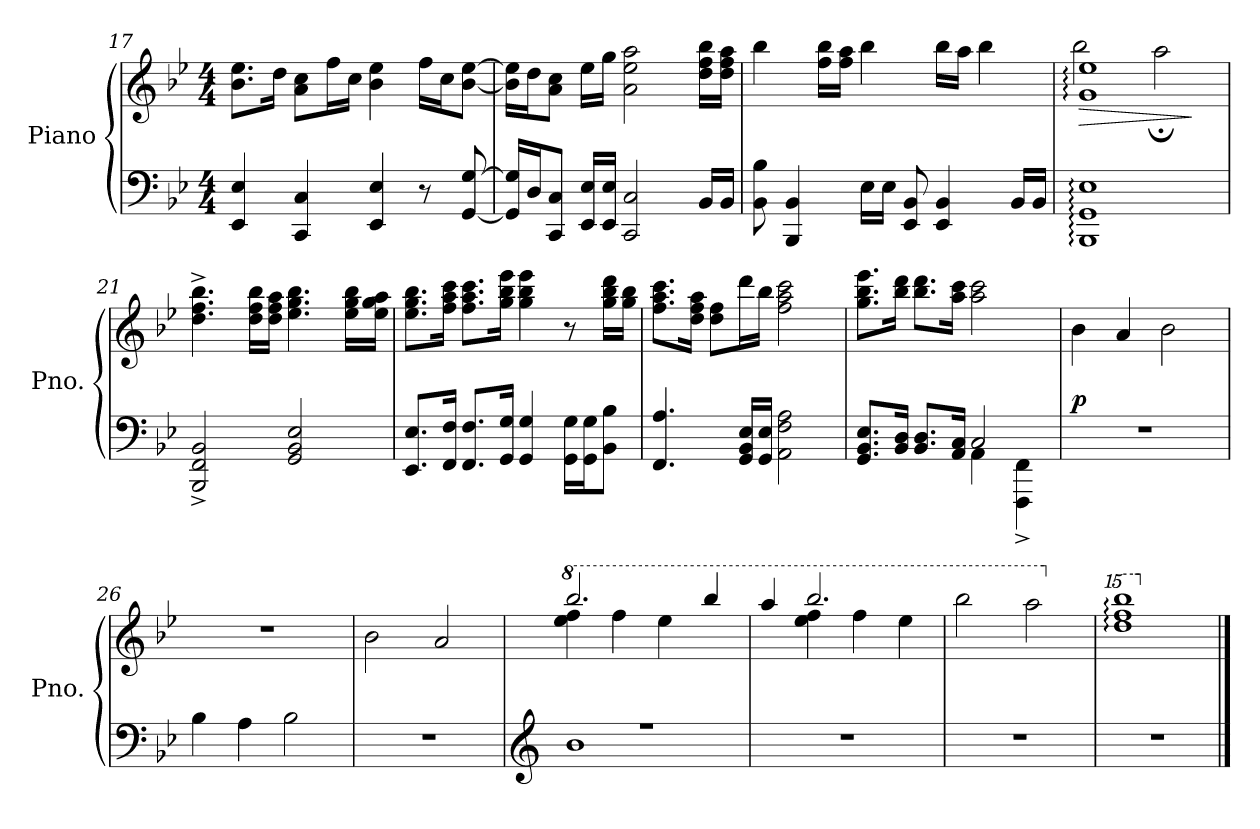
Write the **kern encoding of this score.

**kern	**kern	**dynam
*part1	*part1	*part1
*staff2	*staff1	*staff1/2
*I"Piano	*	*
*I'Pno.	*	*
!!LO:PB:g=z
*clefF4	*clefG2	*
*k[b-e-]	*k[b-e-]	*
*M4/4	*M4/4	*
=17	=17	=17
4EE-/ 4E-/	8.b-\ 8.ee-\L	.
.	16dd\Jk	.
4CC/ 4C/	8a\ 8cc\L	.
.	16ff\L	.
.	16cc\JJ	.
4EE-/ 4E-/	4b-\ 4ee-\	.
8r	16ff\LL	.
.	16cc\J	.
[8GG/ [8G/	[8b-\ [8ee-\J	.
=18	=18	=18
16GG/] 16G/]LL	16b-\] 16ee-\]LL	.
16D/J	16dd\J	.
8CC/ 8C/J	8a\ 8cc\J	.
16EE-/ 16E-/LL	16ee-\LL	.
16EE-/ 16E-/JJ	16gg\JJ	.
2CC/ 2C/	2a\ 2ee-\ 2aa\	.
16BB-/LL	16dd\ 16ff\ 16bb-\LL	.
16BB-/JJ	16dd\ 16ff\ 16aa\JJ	.
=19	=19	=19
8BB-\ 8B-\	4bb-\	.
4BBB-/ 4BB-/	.	.
.	16ff\ 16bb-\LL	.
.	16ff\ 16aa\JJ	.
16E-\LL	4bb-\	.
16E-\JJ	.	.
8EE-/ 8BB-/	.	.
4EE-/ 4BB-/	16bb-\LL	.
.	16aa\JJ	.
.	4bb-\	.
16BB-/LL	.	.
16BB-/JJ	.	.
=20	=20	=20
!	!	!LO:HP:b
*	*^	*
1BBB-: 1GG: 1E-:	1g: 1ee-:	2bb-\	>
.	.	2aa;<\	.
*	*v	*v	*
.	.	]
!!LO:LB:g=z
=21	=21	=21
!	!	!LO:DY:b
2BBB-/^ 2FF/^ 2BB-/^	4.dd\^ 4.ff\^ 4.bb-\^	other-dynamics
.	16dd\ 16ff\ 16bb-\LL	.
.	16dd\ 16ff\ 16aa\JJ	.
2GG/ 2BB-/ 2E-/	4.ee-\ 4.gg\ 4.bb-\	.
.	16ee-\ 16gg\ 16bb-\LL	.
.	16ee-\ 16gg\ 16aa\JJ	.
=22	=22	=22
8.EE-/ 8.E-/L	8.ee-\ 8.gg\ 8.bb-\L	.
16FF/ 16F/Jk	16ff\ 16aa\ 16ccc\Jk	.
8.FF/ 8.F/L	8.ff\ 8.aa\ 8.ccc\L	.
16GG/ 16G/Jk	16gg\ 16bb-\ 16eee-\Jk	.
4GG/ 4G/	4gg\ 4bb-\ 4eee-\	.
16GG\ 16G\LL	8r	.
16GG\ 16G\J	.	.
8BB-\ 8B-\J	16gg\ 16bb-\ 16ddd\LL	.
.	16gg\ 16bb-\JJ	.
=23	=23	=23
4.FF/ 4.A/	8.ff\ 8.aa\ 8.ccc\L	.
.	16dd\ 16ff\ 16aa\Jk	.
.	8dd\ 8ff\L	.
16GG/ 16BB-/ 16E-/LL	16ddd\L	.
16GG/ 16E-/JJ	16bb-\JJ	.
2AA\ 2F\ 2A\	2ff\ 2aa\ 2ccc\	.
=24	=24	=24
*^	*	*
8.GG/ 8.BB-/ 8.E-/L	2ryy	8.gg\ 8.bb-\ 8.eee-\L	.
16BB-/ 16D/Jk	.	16bb-\ 16ddd\Jk	.
8.BB-/ 8.D/L	.	8.bb-\ 8.ddd\L	.
16AA/ 16C/Jk	.	16aa\ 16ccc\Jk	.
2C/	4AA\	2aa\ 2ccc\	.
.	4FFF\^ 4FF\^	.	.
!!LO:LB:g=z
=25	=25	=25	=25
!	!	!	!LO:DY:a=2
*v	*v	*	*
1r	4b-\	p
.	4a/	.
.	2b-\	.
=26	=26	=26
4B-\	1r	.
4A\	.	.
2B-\	.	.
=27	=27	=27
1r	2b-\	.
.	2a/	.
=28	=28	=28
*clefG2	*	*
*^	*	*
*	*	*8va	*
*	*	*^	*
1r	1b-	2.bbb-/	4eee-\ 4fff\	.
.	.	.	4fff\	.
.	.	.	4eee-\	.
.	.	4bbb-/	4ryy	.
*v	*v	*	*	*
=29	=29	=29	=29
1r	4aaa/	4ryy	.
.	2.bbb-/	4eee-\ 4fff\	.
.	.	4fff\	.
.	.	4eee-\	.
*	*v	*v	*
=30	=30	=30
1r	2bbb-\	.
.	2aaa\	.
=31	=31	=31
*	*X8va	*
*	*15ma	*
1r	1dddd: 1ffff: 1bbbb-:	.
*	*X15ma	*
==	==	==
*-	*-	*-
